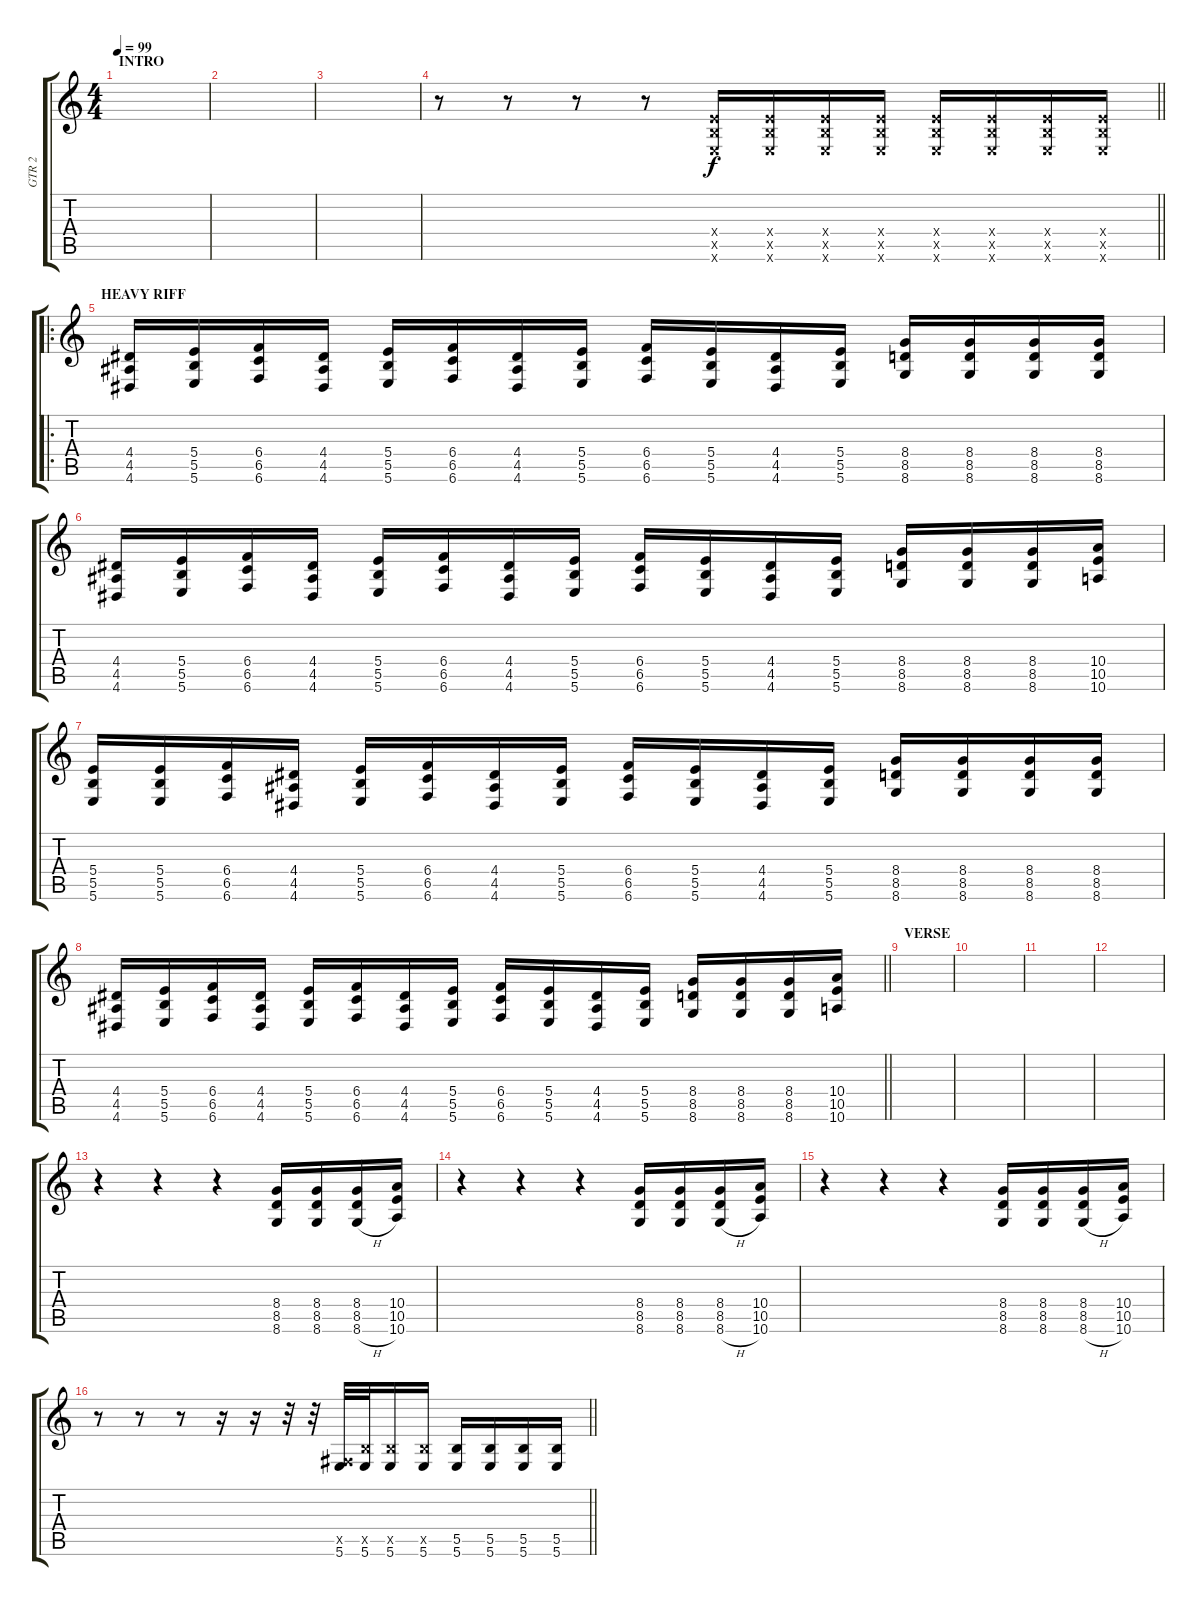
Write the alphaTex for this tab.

\track ("GTR 2" "GTR 2") {instrument distortionguitar}
\staff {score tabs}
\tuning (Db4 Ab3 E3 B2 Gb2 B1) {hide}
\ts (4 4)
\section ("" "INTRO")
\tempo 99
\clef g2
\ks c
|
|
|
\barLineRight lightlight
r.8 r.8 r.8 r.8 (5.4{x} 5.5{x} 5.6{x}).16 (5.4{x} 5.5{x} 5.6{x}).16 (5.4{x} 5.5{x} 5.6{x}).16 (5.4{x} 5.5{x} 5.6{x}).16 (5.4{x} 5.5{x} 5.6{x}).16 (5.4{x} 5.5{x} 5.6{x}).16 (5.4{x} 5.5{x} 5.6{x}).16 (5.4{x} 5.5{x} 5.6{x}).16 |
\ro
\section ("" "HEAVY RIFF")
(4.4 4.5 4.6).16 (5.4 5.5 5.6).16 (6.4 6.5 6.6).16 (4.4 4.5 4.6).16 (5.4 5.5 5.6).16 (6.4 6.5 6.6).16 (4.4 4.5 4.6).16 (5.4 5.5 5.6).16 (6.4 6.5 6.6).16 (5.4 5.5 5.6).16 (4.4 4.5 4.6).16 (5.4 5.5 5.6).16 (8.4 8.5 8.6).16 (8.4 8.5 8.6).16 (8.4 8.5 8.6).16 (8.4 8.5 8.6).16 |
(4.4 4.5 4.6).16 (5.4 5.5 5.6).16 (6.4 6.5 6.6).16 (4.4 4.5 4.6).16 (5.4 5.5 5.6).16 (6.4 6.5 6.6).16 (4.4 4.5 4.6).16 (5.4 5.5 5.6).16 (6.4 6.5 6.6).16 (5.4 5.5 5.6).16 (4.4 4.5 4.6).16 (5.4 5.5 5.6).16 (8.4 8.5 8.6).16 (8.4 8.5 8.6).16 (8.4 8.5 8.6).16 (10.4 10.5 10.6).16 |
(5.4 5.5 5.6).16 (5.4 5.5 5.6).16 (6.4 6.5 6.6).16 (4.4 4.5 4.6).16 (5.4 5.5 5.6).16 (6.4 6.5 6.6).16 (4.4 4.5 4.6).16 (5.4 5.5 5.6).16 (6.4 6.5 6.6).16 (5.4 5.5 5.6).16 (4.4 4.5 4.6).16 (5.4 5.5 5.6).16 (8.4 8.5 8.6).16 (8.4 8.5 8.6).16 (8.4 8.5 8.6).16 (8.4 8.5 8.6).16 |
\barLineRight lightlight
(4.4 4.5 4.6).16 (5.4 5.5 5.6).16 (6.4 6.5 6.6).16 (4.4 4.5 4.6).16 (5.4 5.5 5.6).16 (6.4 6.5 6.6).16 (4.4 4.5 4.6).16 (5.4 5.5 5.6).16 (6.4 6.5 6.6).16 (5.4 5.5 5.6).16 (4.4 4.5 4.6).16 (5.4 5.5 5.6).16 (8.4 8.5 8.6).16 (8.4 8.5 8.6).16 (8.4 8.5 8.6).16 (10.4 10.5 10.6).16 |
\section ("" "VERSE")
|
|
|
|
r.4 r.4 r.4 (8.4 8.5 8.6).16 (8.4 8.5 8.6).16 (8.4 8.5 8.6{h}).16 (10.4 10.5 10.6).16 |
r.4 r.4 r.4 (8.4 8.5 8.6).16 (8.4 8.5 8.6).16 (8.4 8.5 8.6{h}).16 (10.4 10.5 10.6).16 |
r.4 r.4 r.4 (8.4 8.5 8.6).16 (8.4 8.5 8.6).16 (8.4 8.5 8.6{h}).16 (10.4 10.5 10.6).16 |
\barLineRight lightlight
r.8 r.8 r.8 r.16 r.16 r.32 r.32 (0.5{x} 5.6).32 (5.5{x} 5.6).32 (5.5{x} 5.6).16 (5.5{x} 5.6).16 (5.5 5.6).16 (5.5 5.6).16 (5.5 5.6).16 (5.5 5.6).16
